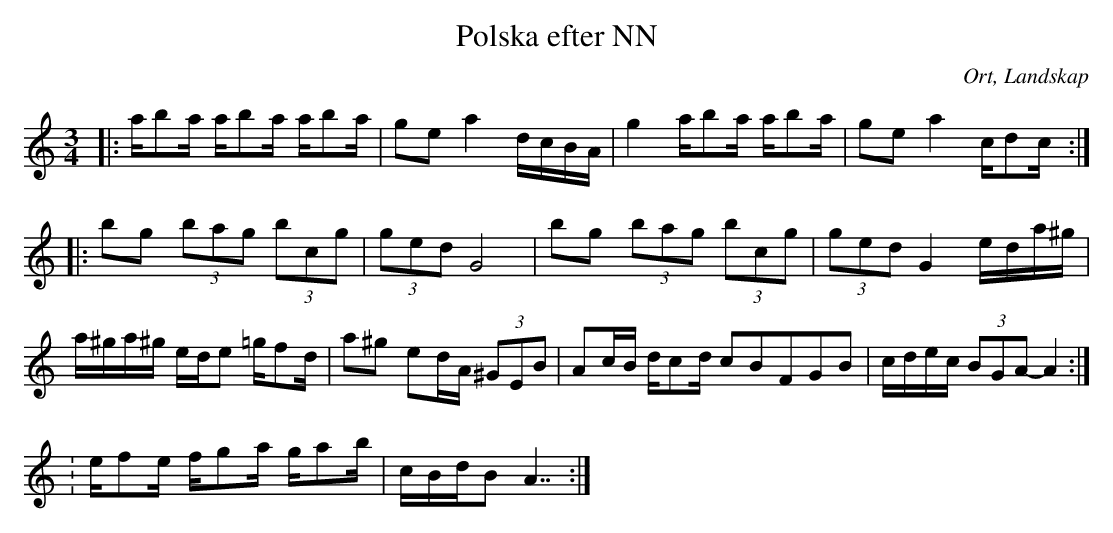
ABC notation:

X:1
T:Polska efter NN
O:Ort, Landskap
M:3/4
L:1/8
K:C
|: a/ba/ a/ba/ a/ba/ | ge a2 d/c/B/A/| g2 a/ba/ a/ba/ | ge a2 c/dc/:|
|:bg (3bag (3bcg| (3ged G4 |bg (3bag (3bcg| (3ged G2 e/d/a/^g/| a/^g/a/^g/ e/d/e =g/fd/ |a^g ed/A/ (3^GEB| Ac/B/ d/cd/ c2/5B2/5F2/5G2/5B2/5|  c/d/e/c/ (3BGA-A2 :|
:e/fe/ f/ga/ g/ab/ | c/B/d/B A7/2:|
